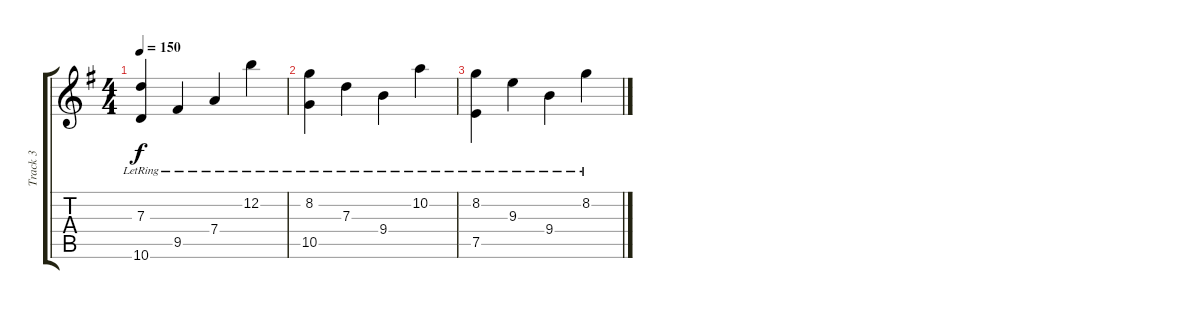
\track ("Track 3" "Track 3") {instrument acousticguitarnylon}
\staff {score tabs}
\tuning (E4 B3 G3 D3 A2 E2) {hide}
\ts (4 4)
\tempo 150
\clef g2
\ks g
(7.3 10.6{lr}).4{dy f} 9.5{lr}.4 7.4{lr}.4 12.2{lr}.4 |
(8.2{lr} 10.5{lr}).4 7.3{lr}.4 9.4{lr}.4 10.2{lr}.4 |
(8.2{lr} 7.5{lr}).4 9.3{lr}.4 9.4{lr}.4 8.2{lr}.4
